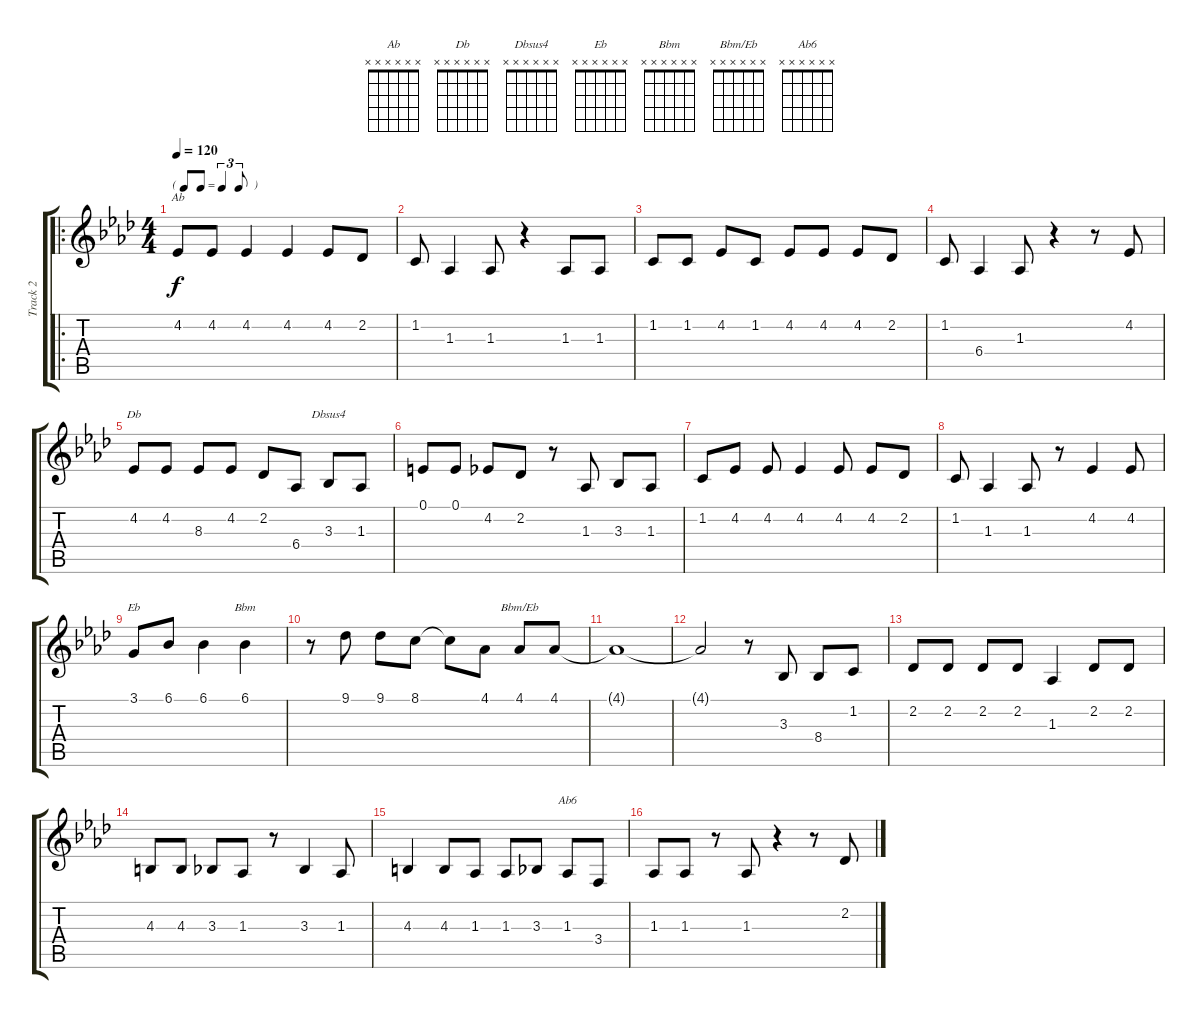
\track ("Track 2" "Track 2") {instrument lead8bassandlead}
\staff {score tabs}
\tuning (E4 B3 G3 D3 A2 E2) {hide}
\chord ("Ab" x x x x x x)
\chord ("Db" x x x x x x)
\chord ("Dbsus4" x x x x x x)
\chord ("Eb" x x x x x x)
\chord ("Bbm" x x x x x x)
\chord ("Bbm/Eb" x x x x x x)
\chord ("Ab6" x x x x x x)
\ro
\ts (4 4)
\tf triplet8th
\tempo 120
\clef g2
\ks ab
4.2.8{ch "Ab" dy f} 4.2.8 4.2.4 4.2.4 4.2.8 2.2.8 |
1.2.8 1.3.4 1.3.8 r.4 1.3.8 1.3.8 |
1.2.8 1.2.8 4.2.8 1.2.8 4.2.8 4.2.8 4.2.8 2.2.8 |
1.2.8 6.4.4 1.3.8 r.4 r.8 4.2.8 |
4.2.8{ch "Db"} 4.2.8 8.3.8 4.2.8 2.2.8 6.4.8 3.3.8{ch "Dbsus4"} 1.3.8 |
0.1.8 0.1.8 4.2.8 2.2.8 r.8 1.3.8 3.3.8 1.3.8 |
1.2.8 4.2.8 4.2.8 4.2.4 4.2.8 4.2.8 2.2.8 |
1.2.8 1.3.4 1.3.8 r.8 4.2.4 4.2.8 |
3.1.8{ch "Eb"} 6.1.8 6.1.4 6.1.4{ch "Bbm"} |
r.8 9.1.8 9.1.8 8.1.8 8.1{t}.8 4.1.8 4.1.8{ch "Bbm/Eb"} 4.1.8 |
4.1{t}.1 |
4.1{t}.2 r.8 3.3.8 8.4.8 1.2.8 |
2.2.8 2.2.8 2.2.8 2.2.8 1.3.4 2.2.8 2.2.8 |
4.3.8 4.3.8 3.3.8 1.3.8 r.8 3.3.4 1.3.8 |
4.3.4 4.3.8 1.3.8 1.3.8 3.3.8 1.3.8{ch "Ab6"} 3.4.8 |
1.3.8 1.3.8 r.8 1.3.8 r.4 r.8 2.2.8
